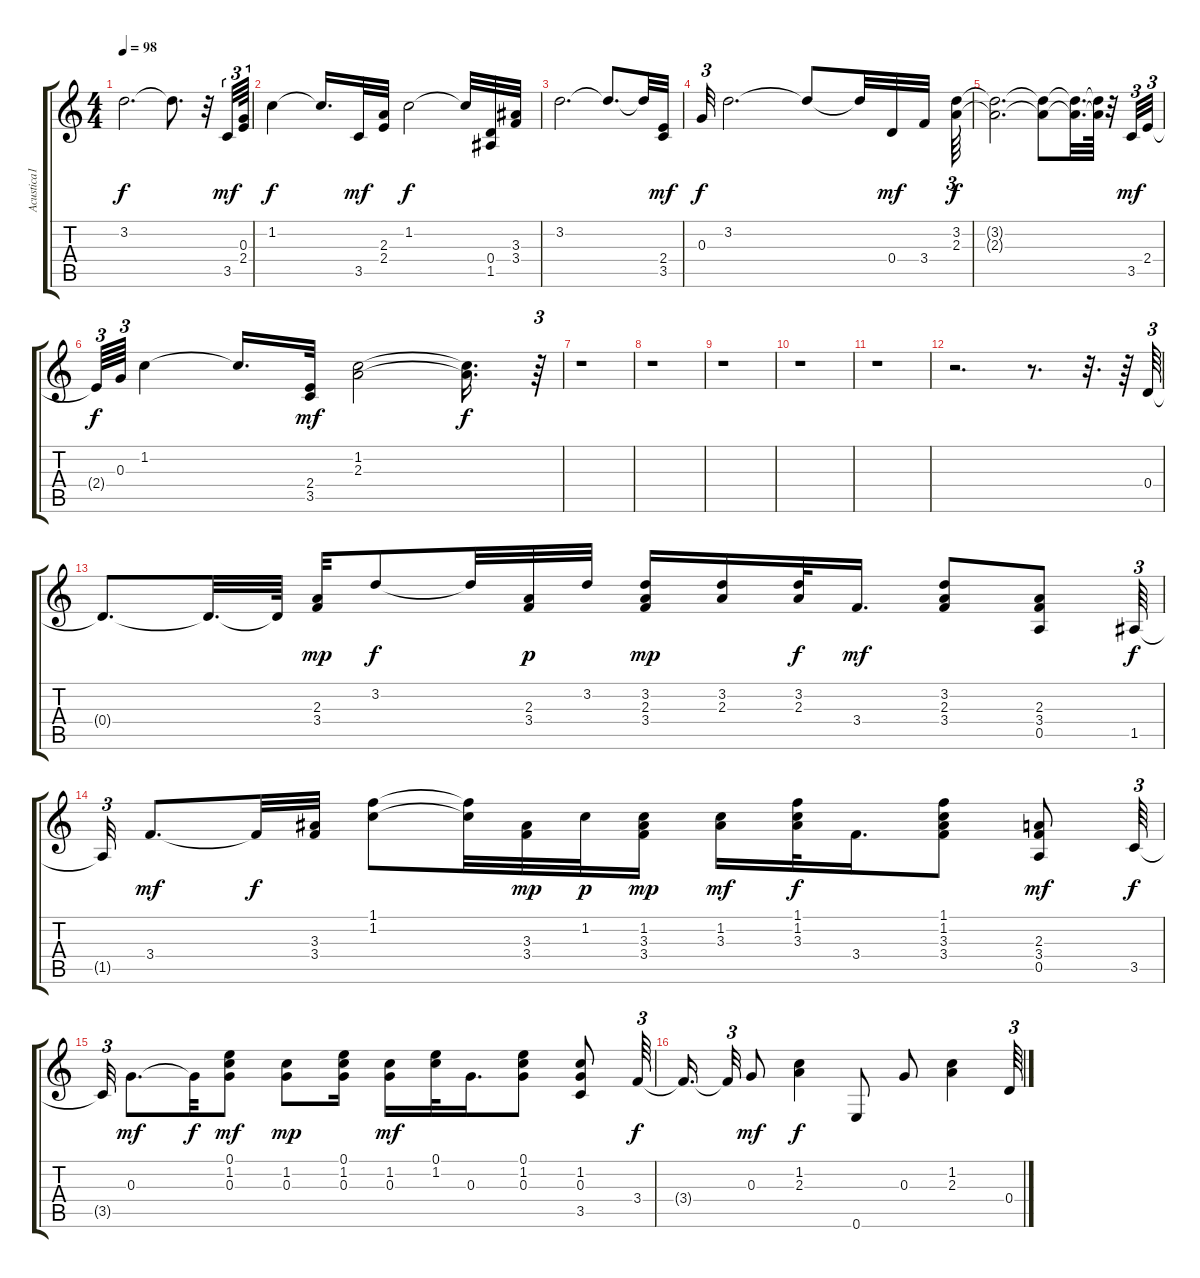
\track ("Acustica1" "Acustica1") {instrument acousticguitarsteel}
\staff {score tabs}
\tuning (E4 B3 G3 D3 A2 E2) {hide}
\ts (4 4)
\tempo 98
\clef g2
\ks c
3.2.2{d dy f} 3.2{t}.8{d} r.32 3.5.32{tu (3 2) dy mf} (0.3 2.4).64{tu (3 2)} |
1.2.4{dy f} 1.2{t}.16{d} 3.5.32{dy mf} (2.3 2.4).32 1.2.2{dy f} 1.2{t}.32 (0.4 1.5).32 (3.3 3.4).32 |
3.2.2{d} 3.2{t}.8{d} 3.2{t}.32 (2.4 3.5).32{dy mf} |
0.3.32{tu (3 2) dy f} 3.2.2{d} 3.2{t}.8 3.2{t}.32 0.4.32{dy mf} 3.4.32{beam splitsecondary} (3.2 2.3).64{tu (3 2) dy f} |
(3.2{t} 2.3{t}).2{d} (3.2{t} 2.3{t}).8 (3.2{t} 2.3{t}).32{d} (3.2{t} 2.3{t}).64 r.32 3.5.32{tu (3 2) dy mf} 2.4.32{tu (3 2)} |
2.4{t}.64{tu (3 2) dy f} 0.3.64{tu (3 2)} 1.2.4 1.2{t}.16{d} (2.4 3.5).32{dy mf} (1.2 2.3).2 (1.2{t} 2.3{t}).16{d dy f} r.64{tu (3 2)} |
r.1 |
r.1 |
r.1 |
r.1 |
r.1 |
r.2{d} r.8{d} r.32{d} r.64 0.4.64{tu (3 2)} |
0.4{t}.8{d} 0.4{t}.32{d} 0.4{t}.64 (2.3 3.4).32{dy mp} 3.2.8{dy f} 3.2{t}.32 (2.3 3.4).32{dy p} 3.2.32 (3.2 2.3 3.4).16{dy mp} (3.2 2.3).16 (3.2 2.3).32{dy f} 3.4.16{d dy mf} (3.2 2.3 3.4).8 (2.3 3.4 0.5).8 1.5.64{tu (3 2) dy f} |
1.5{t}.32{tu (3 2)} 3.4.8{d dy mf} 3.4{t}.32{dy f} (3.3 3.4).32 (1.1 1.2).8 (1.1{t} 1.2{t}).32 (3.3 3.4).32{dy mp} 1.2.32{dy p} (1.2 3.3 3.4).16{dy mp} (1.2 3.3).16{dy mf} (1.1 1.2 3.3).32{dy f} 3.4.16{d} (1.1 1.2 3.3 3.4).8 (2.3 3.4 0.5).8{dy mf} 3.5.64{tu (3 2) dy f} |
3.5{t}.32{tu (3 2)} 0.3.8{d dy mf} 0.3{t}.32{dy f} (0.1 1.2 0.3).8{dy mf} (1.2 0.3).8{dy mp} (0.1 1.2 0.3).16 (1.2 0.3).16{dy mf} (0.1 1.2).32 0.3.16{d} (0.1 1.2 0.3).8 (1.2 0.3 3.5).8 3.4.64{tu (3 2) dy f} |
3.4{t}.16{d beam splitsecondary} 3.4{t}.32{tu (3 2)} 0.3.8{dy mf} (1.2 2.3).4{dy f} 0.6.8 0.3.8 (1.2 2.3).4 0.4.64{tu (3 2)}
